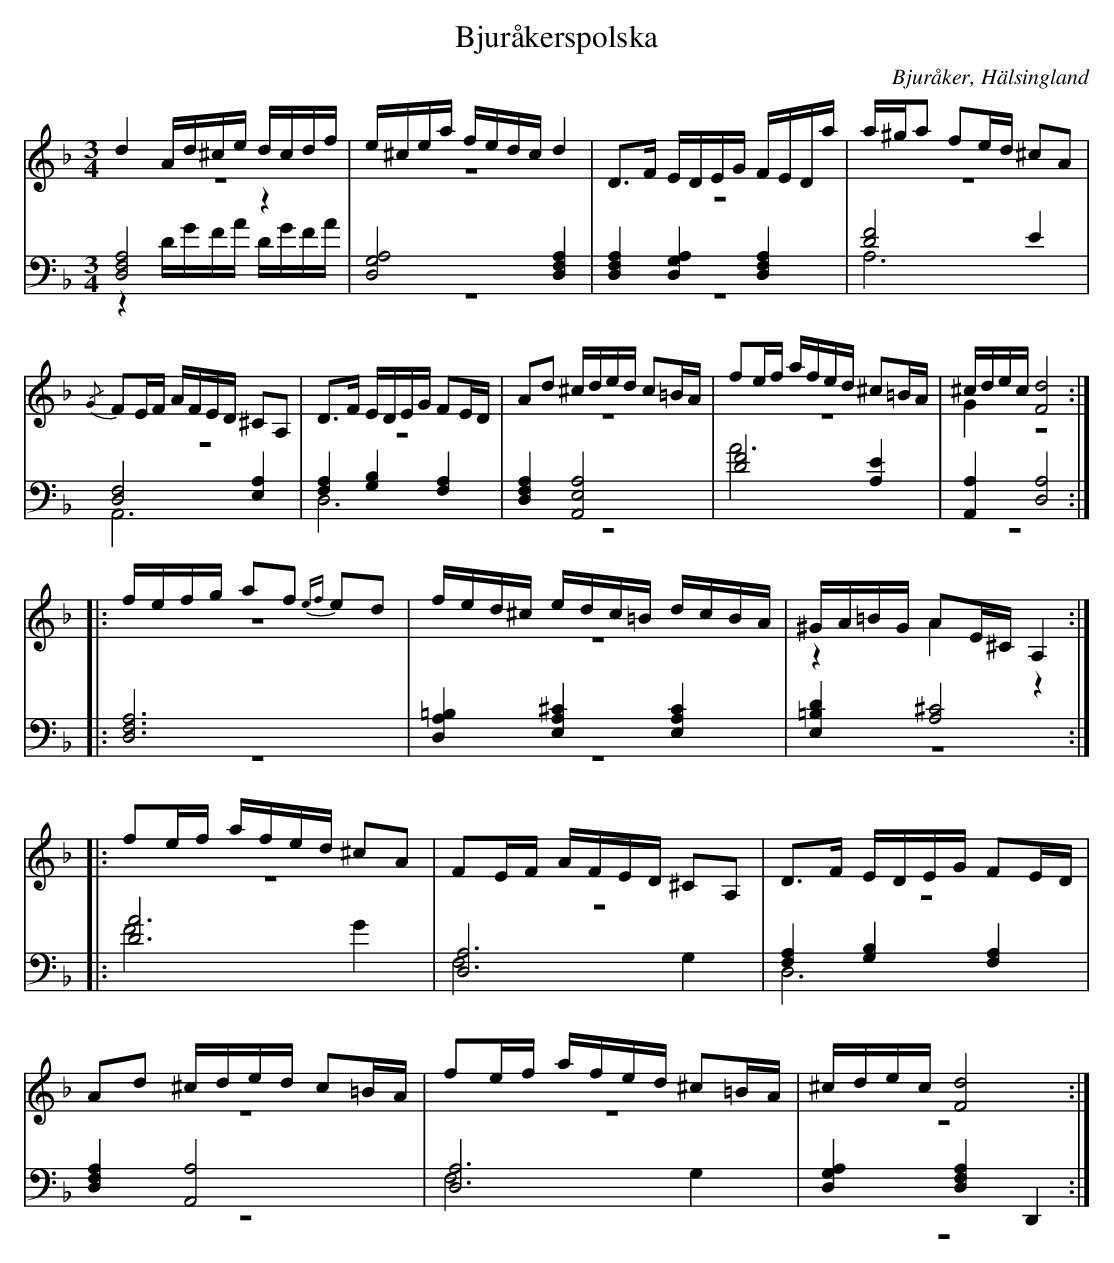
X:1
T: Bjuråkerspolska
O: Bjuråker, Hälsingland
M: 3/4
L: 1/16
K: Dm
V:1
V:2 merge
V:3
V:4 merge
V:1
d4 Ad^ce dcdf |e^cea fedc d4|D2>F2 EDEG FEDa|a^ga2 f2ed ^c2A2|
{/G}F2EF AFED ^C2A,2|D2>F2 EDEG F2ED|A2d2 ^cded c2=BA|f2ef afed ^c2=BA|^cdec [F8d8]:|
|:fefg a2f2 {ef}e2d2 |fed^c edc=B dcBA|^GA=BG A2E^C A,4:|
|:f2ef afed ^c2A2|F2EF AFED ^C2A,2|D2>F2 EDEG F2ED|
A2d2 ^cded c2=BA|f2ef afed ^c2=BA|^cdec [F8d8]:|
V:2
z12|z12|z12|z12|
z12|z12|z12|z12|G4 z8:|
|:z12|z12|z4 A4 z4:|
|:z12|z12|z12|
z12|z12|z12:|
V:3 clef=bass
[D,8F,8A,8] z4|[D,8G,8A,8] [D,4F,4A,4]|[D,4F,4A,4] [D,4G,4A,4] [D,4F,4A,4]|[D8F8] E4|
[D,8F,8] [E,4A,4]|[F,4A,4] [G,4B,4] [F,4A,4]|[D,4F,4A,4] [A,,8E,8A,8]|[D8F8] [A,4E4]|[A,,4A,4] [D,8A,8]:|
|:[D,12F,12A,12]|[D,4A,4=B,4] [E,4A,4^C4] [E,4A,4C4]|[E,4=B,4D4] [A,8^C8]:|
|:[D12A12]|[D,12A,12]|[F,4A,4] [G,4B,4] [F,4A,4]|
[D,4F,4A,4] [A,,8A,8]|[D,12A,12]|[D,4G,4A,4] [D,4F,4A,4] D,,4:|
V:4 clef=bass
z4 DGFA DGFA|z12|z12|A,12|
A,,12|D,12|z12|A12|z12:|
|:z12|z12|z12:|
|:F8 G4|F,8 G,4|D,12|
z12|F,8 G,4|z12:|
